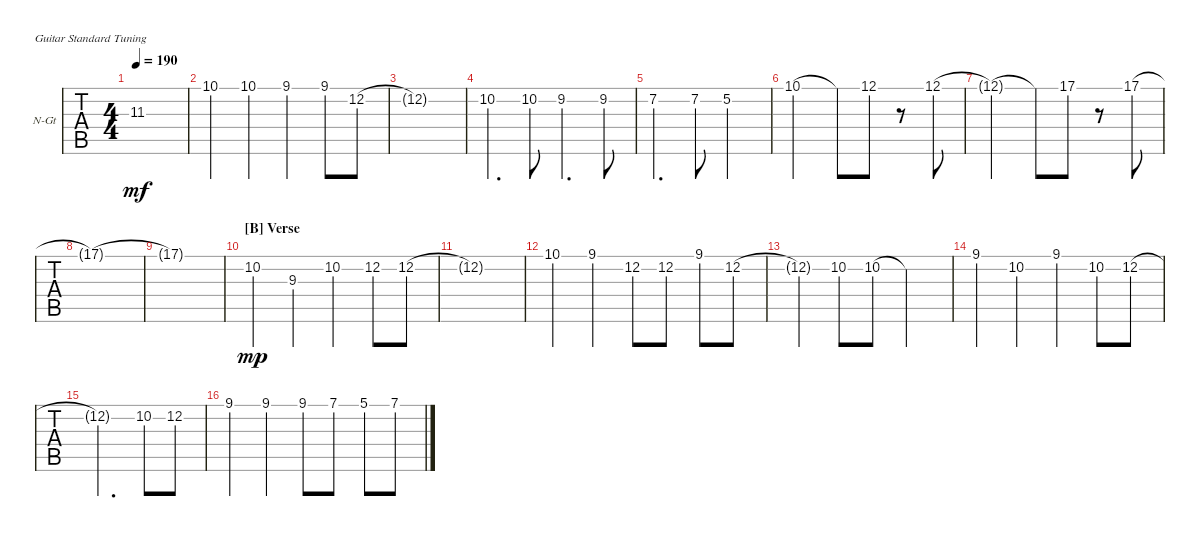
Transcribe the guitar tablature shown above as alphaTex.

\defaultSystemsLayout 4
\bracketExtendMode groupsimilarinstruments
\firstSystemTrackNameOrientation horizontal
\otherSystemsTrackNameOrientation horizontal
\track ("Vocals" "N-Gt") {instrument acousticguitarnylon}
\staff {tabs}
\tuning (E4 B3 G3 D3 A2 E2)
\ts (4 4)
\tempo 190
\clef g2
\ks c
11.3{t}.1{dy mf} |
10.1.4 10.1.4 9.1.4 9.1.8 12.2.8 |
12.2{t}.1 |
10.2.4{d} 10.2.8 9.2.4{d} 9.2.8 |
7.2.4{d} 7.2.8 5.2.2 |
10.1.2 10.1{t}.8 12.1.8 r.8 12.1.8 |
12.1{t}.2 12.1{t}.8 17.1.8 r.8 17.1.8 |
17.1{t}.1 |
17.1{t}.1 |
\section ("B" "Verse")
10.2.4{dy mp} 9.3.4 10.2.4 12.2.8 12.2.8 |
12.2{t}.1 |
10.1.4 9.1.4 12.2.8 12.2.8 9.1.8 12.2.8 |
12.2{t}.4 10.2.8 10.2.8 10.2{t}.2 |
9.1.4 10.2.4 9.1.4 10.2.8 12.2.8 |
12.2{t}.2{d} 10.2.8 12.2.8 |
9.1.4 9.1.4 9.1.8 7.1.8 5.1.8 7.1.8
